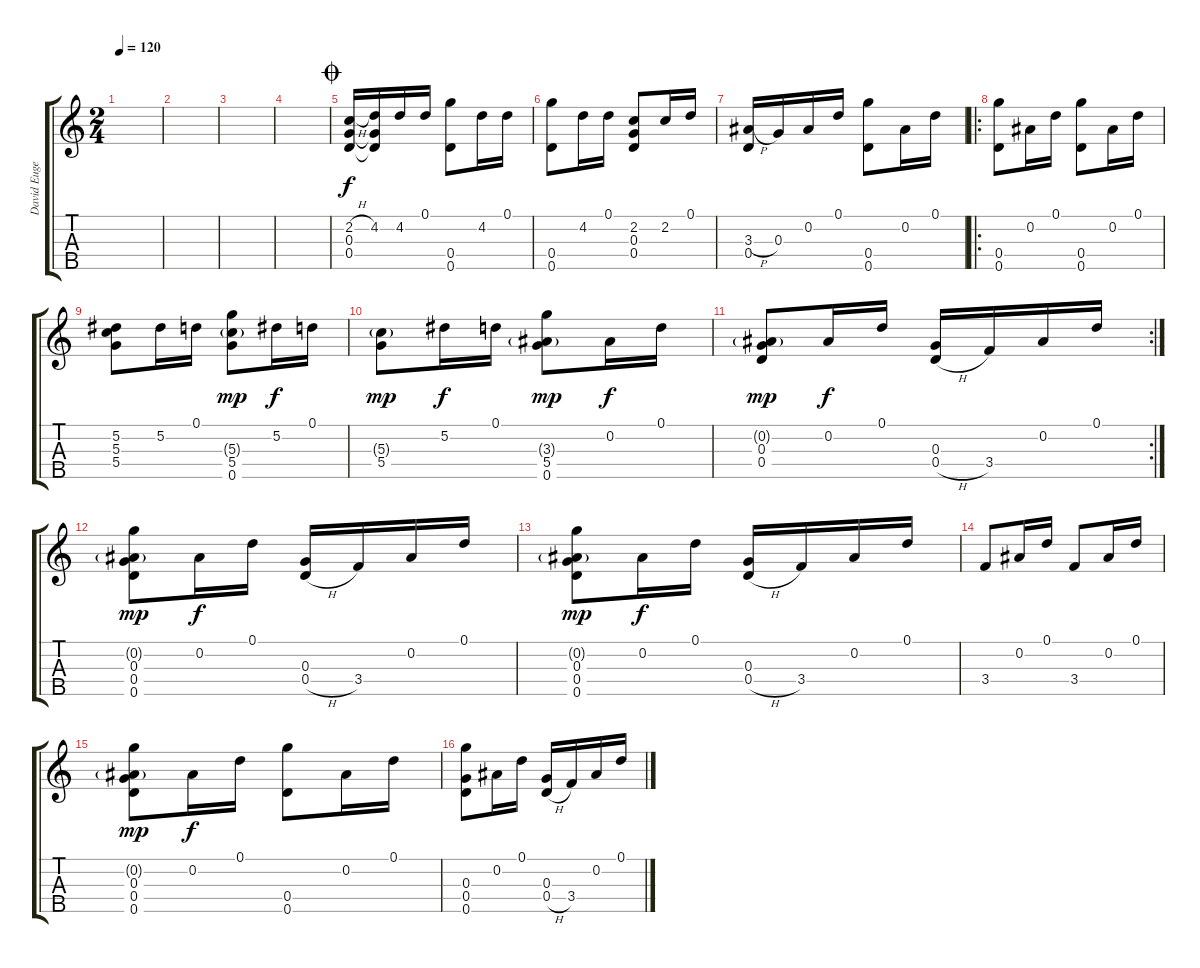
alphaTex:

\track ("David Eugene Edwards" "David Euge") {instrument acousticguitarsteel}
\staff {score tabs}
\tuning (D4 Bb3 G3 D3 G4) {hide}
\ts (2 4)
\tempo 120
\clef g2
\ks c
|
|
|
|
\jump coda
(2.2{h} 0.3 0.4).16 (4.2 0.3{t} 0.4{t}).16 4.2.16 0.1.16 (0.4 0.5).8 4.2.16 0.1.16 |
(0.4 0.5).8 4.2.16 0.1.16 (2.2 0.3 0.4).8 2.2.16 0.1.16 |
(3.3{h} 0.4).16 0.3.16 0.2.16 0.1.16 (0.4 0.5).8 0.2.16 0.1.16 |
\ro
(0.4 0.5).8 0.2.16 0.1.16 (0.4 0.5).8 0.2.16 0.1.16 |
(5.2 5.3 5.4).8 5.2.16 0.1.16 (5.3{g} 5.4 0.5).8{dy mp} 5.2.16{dy f} 0.1.16 |
(5.3{g} 5.4).8{dy mp} 5.2.16{dy f} 0.1.16 (3.3{g} 5.4 0.5).8{dy mp} 0.2.16{dy f} 0.1.16 |
\rc 2
(0.2{g} 0.3 0.4).8{dy mp} 0.2.16{dy f} 0.1.16 (0.3 0.4{h}).16 3.4.16 0.2.16 0.1.16 |
(0.2{g} 0.3 0.4 0.5).8{dy mp} 0.2.16{dy f} 0.1.16 (0.3 0.4{h}).16 3.4.16 0.2.16 0.1.16 |
(0.2{g} 0.3 0.4 0.5).8{dy mp} 0.2.16{dy f} 0.1.16 (0.3 0.4{h}).16 3.4.16 0.2.16 0.1.16 |
3.4.8 0.2.16 0.1.16 3.4.8 0.2.16 0.1.16 |
(0.2{g} 0.3 0.4 0.5).8{dy mp} 0.2.16{dy f} 0.1.16 (0.4 0.5).8 0.2.16 0.1.16 |
(0.3 0.4 0.5).8 0.2.16 0.1.16 (0.3 0.4{h}).16 3.4.16 0.2.16 0.1.16
